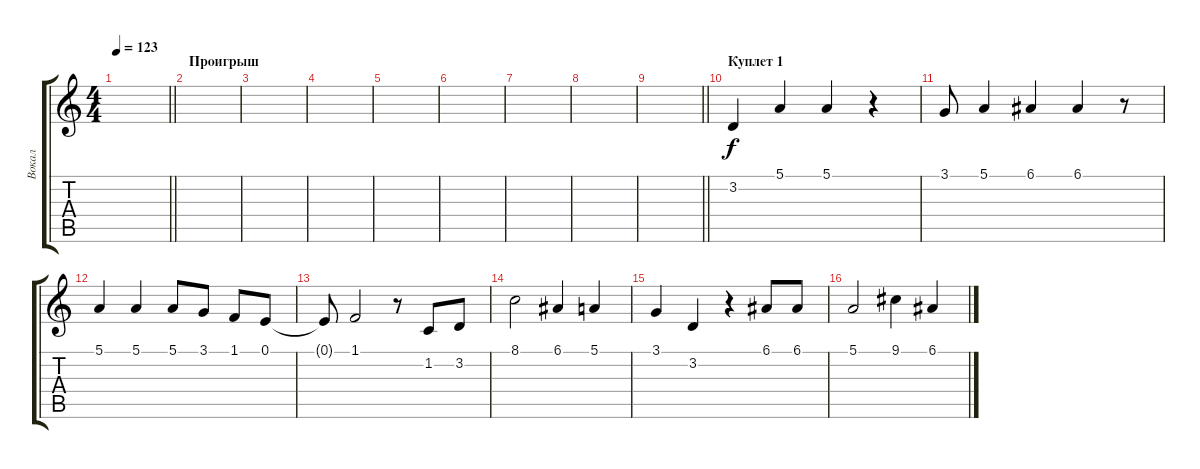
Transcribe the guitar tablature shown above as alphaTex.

\track ("Вокал" "Вокал") {instrument lead6voice}
\staff {score tabs}
\tuning (E4 B3 G3 D3 A2 E2) {hide}
\ts (4 4)
\tempo 123
\clef g2
\barLineRight lightlight
\ks c
|
\section ("" "Проигрыш")
|
|
|
|
|
|
|
\barLineRight lightlight
|
\section ("" "Куплет 1")
3.2.4 5.1.4 5.1.4 r.4 |
3.1.8 5.1.4 6.1.4 6.1.4 r.8 |
5.1.4 5.1.4 5.1.8 3.1.8 1.1.8 0.1.8 |
0.1{t}.8 1.1.2 r.8 1.2.8 3.2.8 |
8.1.2 6.1.4 5.1.4 |
3.1.4 3.2.4 r.4 6.1.8 6.1.8 |
5.1.2 9.1.4 6.1.4
